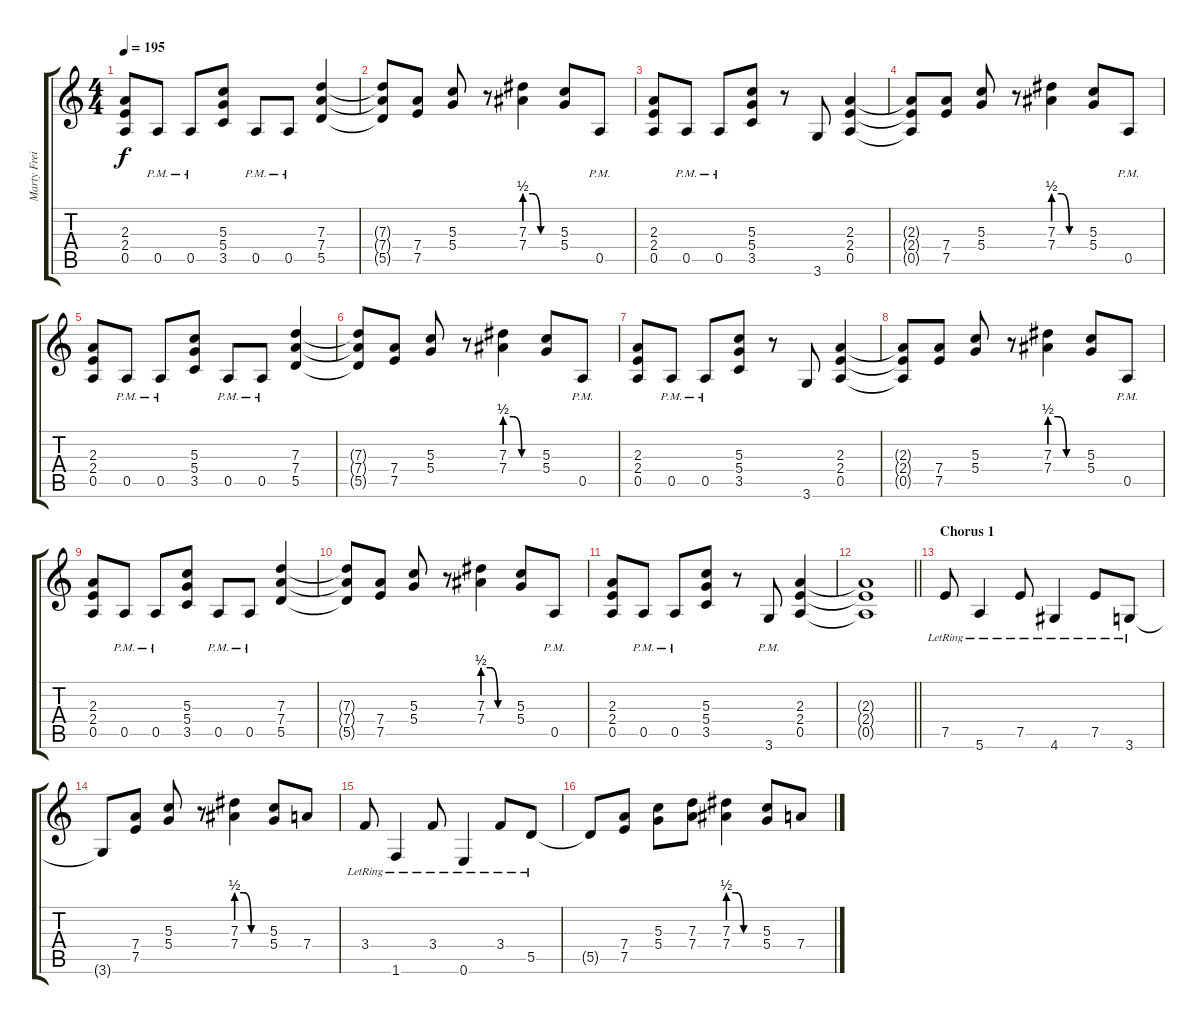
\track ("Marty Freidman" "Marty Frei") {instrument distortionguitar}
\staff {score tabs}
\tuning (E4 B3 G3 D3 A2 E2) {hide}
\ts (4 4)
\tempo 195
\clef g2
\ks c
(2.3 2.4 0.5).8{dy f} 0.5{pm}.8 0.5{pm}.8 (5.3 5.4 3.5).8 0.5{pm}.8 0.5{pm}.8 (7.3 7.4 5.5).4 |
(7.3{t} 7.4{t} 5.5{t}).8 (7.4 7.5).8 (5.3 5.4).8 r.8 (7.3{be (custom 0 2 15 2 30 0 60 0)} 7.4{be (custom 0 2 15 2 30 0 60 0)}).4 (5.3 5.4).8 0.5{pm}.8 |
(2.3 2.4 0.5).8 0.5{pm}.8 0.5{pm}.8 (5.3 5.4 3.5).8 r.8 3.6.8 (2.3 2.4 0.5).4 |
(2.3{t} 2.4{t} 0.5{t}).8 (7.4 7.5).8 (5.3 5.4).8 r.8 (7.3{be (custom 0 2 15 2 30 0 60 0)} 7.4{be (custom 0 2 15 2 30 0 60 0)}).4 (5.3 5.4).8 0.5{pm}.8 |
(2.3 2.4 0.5).8 0.5{pm}.8 0.5{pm}.8 (5.3 5.4 3.5).8 0.5{pm}.8 0.5{pm}.8 (7.3 7.4 5.5).4 |
(7.3{t} 7.4{t} 5.5{t}).8 (7.4 7.5).8 (5.3 5.4).8 r.8 (7.3{be (custom 0 2 15 2 30 0 60 0)} 7.4{be (custom 0 2 15 2 30 0 60 0)}).4 (5.3 5.4).8 0.5{pm}.8 |
(2.3 2.4 0.5).8 0.5{pm}.8 0.5{pm}.8 (5.3 5.4 3.5).8 r.8 3.6.8 (2.3 2.4 0.5).4 |
(2.3{t} 2.4{t} 0.5{t}).8 (7.4 7.5).8 (5.3 5.4).8 r.8 (7.3{be (custom 0 2 15 2 30 0 60 0)} 7.4{be (custom 0 2 15 2 30 0 60 0)}).4 (5.3 5.4).8 0.5{pm}.8 |
(2.3 2.4 0.5).8 0.5{pm}.8 0.5{pm}.8 (5.3 5.4 3.5).8 0.5{pm}.8 0.5{pm}.8 (7.3 7.4 5.5).4 |
(7.3{t} 7.4{t} 5.5{t}).8 (7.4 7.5).8 (5.3 5.4).8 r.8 (7.3{be (custom 0 2 15 2 30 0 60 0)} 7.4{be (custom 0 2 15 2 30 0 60 0)}).4 (5.3 5.4).8 0.5{pm}.8 |
(2.3 2.4 0.5).8 0.5{pm}.8 0.5{pm}.8 (5.3 5.4 3.5).8 r.8 3.6{pm}.8 (2.3 2.4 0.5).4 |
\barLineRight lightlight
(2.3{t} 2.4{t} 0.5{t}).1 |
\section ("" "Chorus 1")
7.5{lr}.8 5.6{lr}.4 7.5{lr}.8 4.6{lr}.4 7.5{lr}.8 3.6{lr}.8 |
3.6{t}.8 (7.4 7.5).8 (5.3 5.4).8 r.8 (7.3{be (custom 0 2 15 2 30 0 60 0)} 7.4{be (custom 0 2 15 2 30 0 60 0)}).4 (5.3 5.4).8 7.4.8 |
3.4{lr}.8 1.6{lr}.4 3.4{lr}.8 0.6{lr}.4 3.4{lr}.8 5.5{lr}.8 |
5.5{t}.8 (7.4 7.5).8 (5.3 5.4).8 (7.3 7.4).8 (7.3{be (custom 0 2 15 2 30 0 60 0)} 7.4{be (custom 0 2 15 2 30 0 60 0)}).4 (5.3 5.4).8 7.4.8
